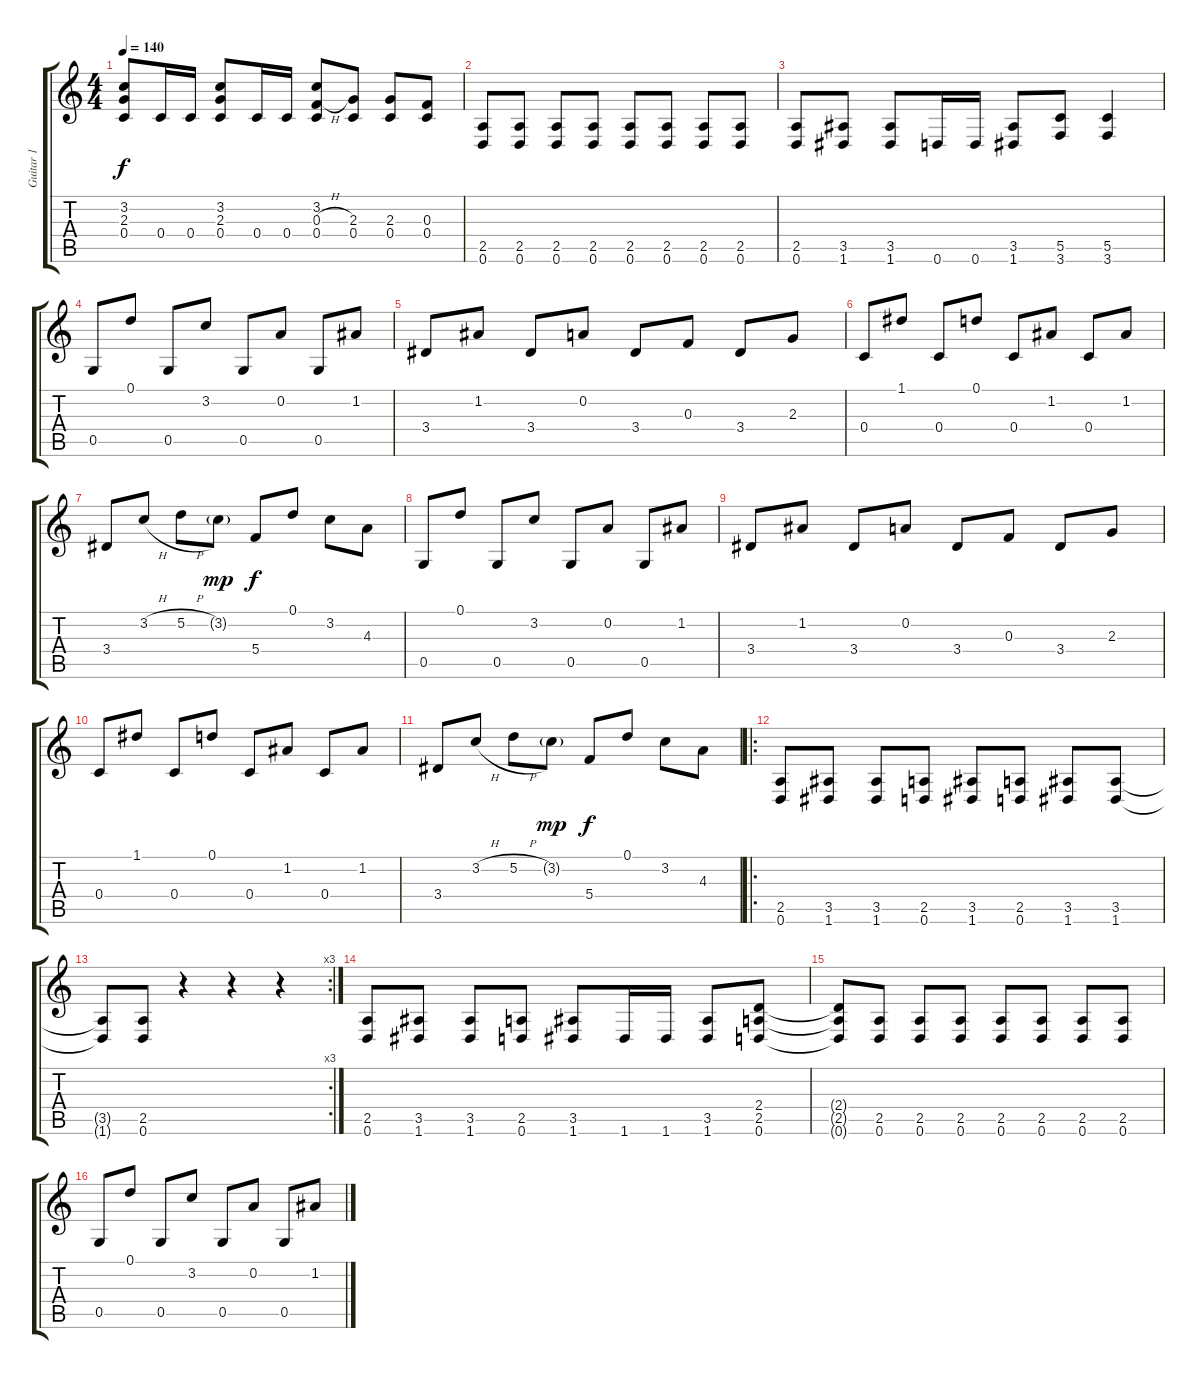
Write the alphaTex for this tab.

\track ("Guitar 1" "Guitar 1") {instrument distortionguitar}
\staff {score tabs}
\tuning (D4 A3 F3 C3 G2 D2) {hide}
\ts (4 4)
\tempo 140
\clef g2
\ks c
(3.2{t} 2.3{t} 0.4{t}).8{dy f} 0.4.16 0.4.16 (3.2 2.3 0.4).8 0.4.16 0.4.16 (3.2 0.3{h} 0.4).8 (2.3 0.4).8 (2.3 0.4).8 (0.3 0.4).8 |
(2.5 0.6).8 (2.5 0.6).8 (2.5 0.6).8 (2.5 0.6).8 (2.5 0.6).8 (2.5 0.6).8 (2.5 0.6).8 (2.5 0.6).8 |
(2.5 0.6).8 (3.5 1.6).8 (3.5 1.6).8 0.6.16 0.6.16 (3.5 1.6).8 (5.5 3.6).8 (5.5 3.6).4 |
0.5.8 0.1.8 0.5.8 3.2.8 0.5.8 0.2.8 0.5.8 1.2.8 |
3.4.8 1.2.8 3.4.8 0.2.8 3.4.8 0.3.8 3.4.8 2.3.8 |
0.4.8 1.1.8 0.4.8 0.1.8 0.4.8 1.2.8 0.4.8 1.2.8 |
3.4.8 3.2{h}.8 5.2{h}.8 3.2{g}.8{dy mp} 5.4.8{dy f} 0.1.8 3.2.8 4.3.8 |
0.5.8 0.1.8 0.5.8 3.2.8 0.5.8 0.2.8 0.5.8 1.2.8 |
3.4.8 1.2.8 3.4.8 0.2.8 3.4.8 0.3.8 3.4.8 2.3.8 |
0.4.8 1.1.8 0.4.8 0.1.8 0.4.8 1.2.8 0.4.8 1.2.8 |
3.4.8 3.2{h}.8 5.2{h}.8 3.2{g}.8{dy mp} 5.4.8{dy f} 0.1.8 3.2.8 4.3.8 |
\ro
(2.5 0.6).8 (3.5 1.6).8 (3.5 1.6).8 (2.5 0.6).8 (3.5 1.6).8 (2.5 0.6).8 (3.5 1.6).8 (3.5 1.6).8 |
\rc 3
(3.5{t} 1.6{t}).8 (2.5 0.6).8 r.4 r.4 r.4 |
(2.5 0.6).8 (3.5 1.6).8 (3.5 1.6).8 (2.5 0.6).8 (3.5 1.6).8 1.6.16 1.6.16 (3.5 1.6).8 (2.4 2.5 0.6).8 |
(2.4{t} 2.5{t} 0.6{t}).8 (2.5 0.6).8 (2.5 0.6).8 (2.5 0.6).8 (2.5 0.6).8 (2.5 0.6).8 (2.5 0.6).8 (2.5 0.6).8 |
0.5.8{instrument acousticguitarsteel} 0.1.8 0.5.8 3.2.8 0.5.8 0.2.8 0.5.8 1.2.8
